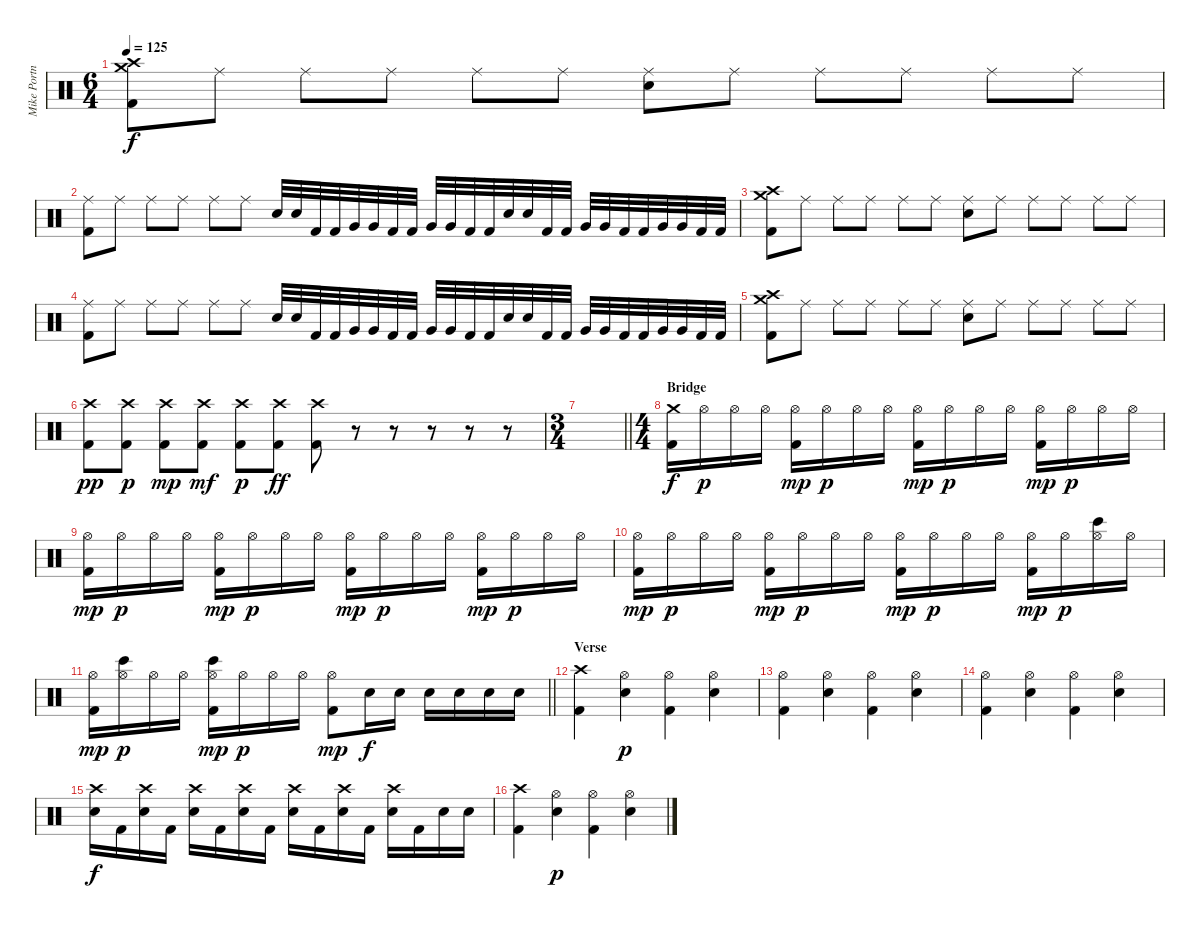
\track ("Mike Portnoy" "Mike Portn") {instrument percussion}
\staff {score}
\articulation defaults
\ts (6 4)
\tempo 125
\clef neutral
\ks c
("Crash medium (hit)" "Crash high (hit)" "Kick (hit) 2").8{dy f} "Ride (middle)".8 "Ride (middle)".8 "Ride (middle)".8 "Ride (middle)".8 "Ride (middle)".8 ("Ride (middle)" "Snare (hit) 2").8 "Ride (middle)".8 "Ride (middle)".8 "Ride (middle)".8 "Ride (middle)".8 "Ride (middle)".8 |
("Ride (middle)" "Kick (hit) 2").8 "Ride (middle)".8 "Ride (middle)".8 "Ride (middle)".8 "Ride (middle)".8 "Ride (middle)".8 "Snare (hit) 2".32 "Snare (hit) 2".32 "Kick (hit) 2".32 "Kick (hit) 2".32 "Very Low Tom (hit)".32 "Very Low Tom (hit)".32 "Kick (hit) 2".32 "Kick (hit) 2".32 "Very Low Tom (hit)".32 "Very Low Tom (hit)".32 "Kick (hit) 2".32 "Kick (hit) 2".32 "Snare (hit) 2".32 "Snare (hit) 2".32 "Kick (hit) 2".32 "Kick (hit) 2".32 "Very Low Tom (hit)".32 "Very Low Tom (hit)".32 "Kick (hit) 2".32 "Kick (hit) 2".32 "Very Low Tom (hit)".32 "Very Low Tom (hit)".32 "Kick (hit) 2".32 "Kick (hit) 2".32 |
("Crash medium (hit)" "Crash high (hit)" "Kick (hit) 2").8 "Ride (middle)".8 "Ride (middle)".8 "Ride (middle)".8 "Ride (middle)".8 "Ride (middle)".8 ("Ride (middle)" "Snare (hit) 2").8 "Ride (middle)".8 "Ride (middle)".8 "Ride (middle)".8 "Ride (middle)".8 "Ride (middle)".8 |
("Ride (middle)" "Kick (hit) 2").8 "Ride (middle)".8 "Ride (middle)".8 "Ride (middle)".8 "Ride (middle)".8 "Ride (middle)".8 "Snare (hit) 2".32 "Snare (hit) 2".32 "Kick (hit) 2".32 "Kick (hit) 2".32 "Very Low Tom (hit)".32 "Very Low Tom (hit)".32 "Kick (hit) 2".32 "Kick (hit) 2".32 "Very Low Tom (hit)".32 "Very Low Tom (hit)".32 "Kick (hit) 2".32 "Kick (hit) 2".32 "Snare (hit) 2".32 "Snare (hit) 2".32 "Kick (hit) 2".32 "Kick (hit) 2".32 "Very Low Tom (hit)".32 "Very Low Tom (hit)".32 "Kick (hit) 2".32 "Kick (hit) 2".32 "Very Low Tom (hit)".32 "Very Low Tom (hit)".32 "Kick (hit) 2".32 "Kick (hit) 2".32 |
("Crash medium (hit)" "Crash high (hit)" "Kick (hit) 2").8 "Ride (middle)".8 "Ride (middle)".8 "Ride (middle)".8 "Ride (middle)".8 "Ride (middle)".8 ("Ride (middle)" "Snare (hit) 2").8 "Ride (middle)".8 "Ride (middle)".8 "Ride (middle)".8 "Ride (middle)".8 "Ride (middle)".8 |
("Crash high (hit)" "Kick (hit) 2").8{dy pp} ("Crash high (hit)" "Kick (hit) 2").8{dy p} ("Crash high (hit)" "Kick (hit) 2").8{dy mp} ("Crash high (hit)" "Kick (hit) 2").8{dy mf} ("Crash high (hit)" "Kick (hit) 2").8{dy p} ("Crash high (hit)" "Kick (hit) 2").8{dy ff} ("Crash high (hit)" "Kick (hit) 2").8 r.8 r.8 r.8 r.8 r.8 |
\ts (3 4)
\barLineRight lightlight
|
\ts (4 4)
\section ("" "Bridge")
("Crash medium (hit)" "Kick (hit) 2").16{dy f} "Hi-Hat (open)".16{dy p} "Hi-Hat (open)".16 "Hi-Hat (open)".16 ("Hi-Hat (open)" "Kick (hit) 2").16{dy mp} "Hi-Hat (open)".16{dy p} "Hi-Hat (open)".16 "Hi-Hat (open)".16 ("Hi-Hat (open)" "Kick (hit) 2").16{dy mp} "Hi-Hat (open)".16{dy p} "Hi-Hat (open)".16 "Hi-Hat (open)".16 ("Hi-Hat (open)" "Kick (hit) 2").16{dy mp} "Hi-Hat (open)".16{dy p} "Hi-Hat (open)".16 "Hi-Hat (open)".16 |
("Hi-Hat (open)" "Kick (hit) 2").16{dy mp} "Hi-Hat (open)".16{dy p} "Hi-Hat (open)".16 "Hi-Hat (open)".16 ("Hi-Hat (open)" "Kick (hit) 2").16{dy mp} "Hi-Hat (open)".16{dy p} "Hi-Hat (open)".16 "Hi-Hat (open)".16 ("Hi-Hat (open)" "Kick (hit) 2").16{dy mp} "Hi-Hat (open)".16{dy p} "Hi-Hat (open)".16 "Hi-Hat (open)".16 ("Hi-Hat (open)" "Kick (hit) 2").16{dy mp} "Hi-Hat (open)".16{dy p} "Hi-Hat (open)".16 "Hi-Hat (open)".16 |
("Hi-Hat (open)" "Kick (hit) 2").16{dy mp} "Hi-Hat (open)".16{dy p} "Hi-Hat (open)".16 "Hi-Hat (open)".16 ("Hi-Hat (open)" "Kick (hit) 2").16{dy mp} "Hi-Hat (open)".16{dy p} "Hi-Hat (open)".16 "Hi-Hat (open)".16 ("Hi-Hat (open)" "Kick (hit) 2").16{dy mp} "Hi-Hat (open)".16{dy p} "Hi-Hat (open)".16 "Hi-Hat (open)".16 ("Hi-Hat (open)" "Kick (hit) 2").16{dy mp} "Hi-Hat (open)".16{dy p} ("Hi-Hat (open)" "Bongo High (hit)").16 "Hi-Hat (open)".16 |
\barLineRight lightlight
("Hi-Hat (open)" "Kick (hit) 2").16{dy mp} ("Hi-Hat (open)" "Bongo High (hit)").16{dy p} "Hi-Hat (open)".16 "Hi-Hat (open)".16 ("Hi-Hat (open)" "Bongo High (hit)" "Kick (hit) 2").16{dy mp} "Hi-Hat (open)".16{dy p} "Hi-Hat (open)".16 "Hi-Hat (open)".16 ("Hi-Hat (open)" "Kick (hit) 2").8{dy mp} "Snare (hit) 2".16{dy f} "Snare (hit) 2".16 "Snare (hit) 2".16 "Snare (hit) 2".16 "Snare (hit) 2".16 "Snare (hit) 2".16 |
\section ("" "Verse")
("Crash high (hit)" "Kick (hit) 2").4 ("Hi-Hat (open)" "Snare (hit) 2").4{dy p} ("Hi-Hat (open)" "Kick (hit) 2").4 ("Hi-Hat (open)" "Snare (hit) 2").4 |
("Hi-Hat (open)" "Kick (hit) 2").4 ("Hi-Hat (open)" "Snare (hit) 2").4 ("Hi-Hat (open)" "Kick (hit) 2").4 ("Hi-Hat (open)" "Snare (hit) 2").4 |
("Hi-Hat (open)" "Kick (hit) 2").4 ("Hi-Hat (open)" "Snare (hit) 2").4 ("Hi-Hat (open)" "Kick (hit) 2").4 ("Hi-Hat (open)" "Snare (hit) 2").4 |
("Crash high (hit)" "Snare (hit) 2").16{dy f} "Kick (hit) 2".16 ("Crash high (hit)" "Snare (hit) 2").16 "Kick (hit) 2".16 ("Crash high (hit)" "Snare (hit) 2").16 "Kick (hit) 2".16 ("Crash high (hit)" "Snare (hit) 2").16 "Kick (hit) 2".16 ("Crash high (hit)" "Snare (hit) 2").16 "Kick (hit) 2".16 ("Crash high (hit)" "Snare (hit) 2").16 "Kick (hit) 2".16 ("Crash high (hit)" "Snare (hit) 2").16 "Kick (hit) 2".16 "Snare (hit) 2".16 "Snare (hit) 2".16 |
("Crash high (hit)" "Kick (hit) 2").4 ("Hi-Hat (open)" "Snare (hit) 2").4{dy p} ("Hi-Hat (open)" "Kick (hit) 2").4 ("Hi-Hat (open)" "Snare (hit) 2").4
